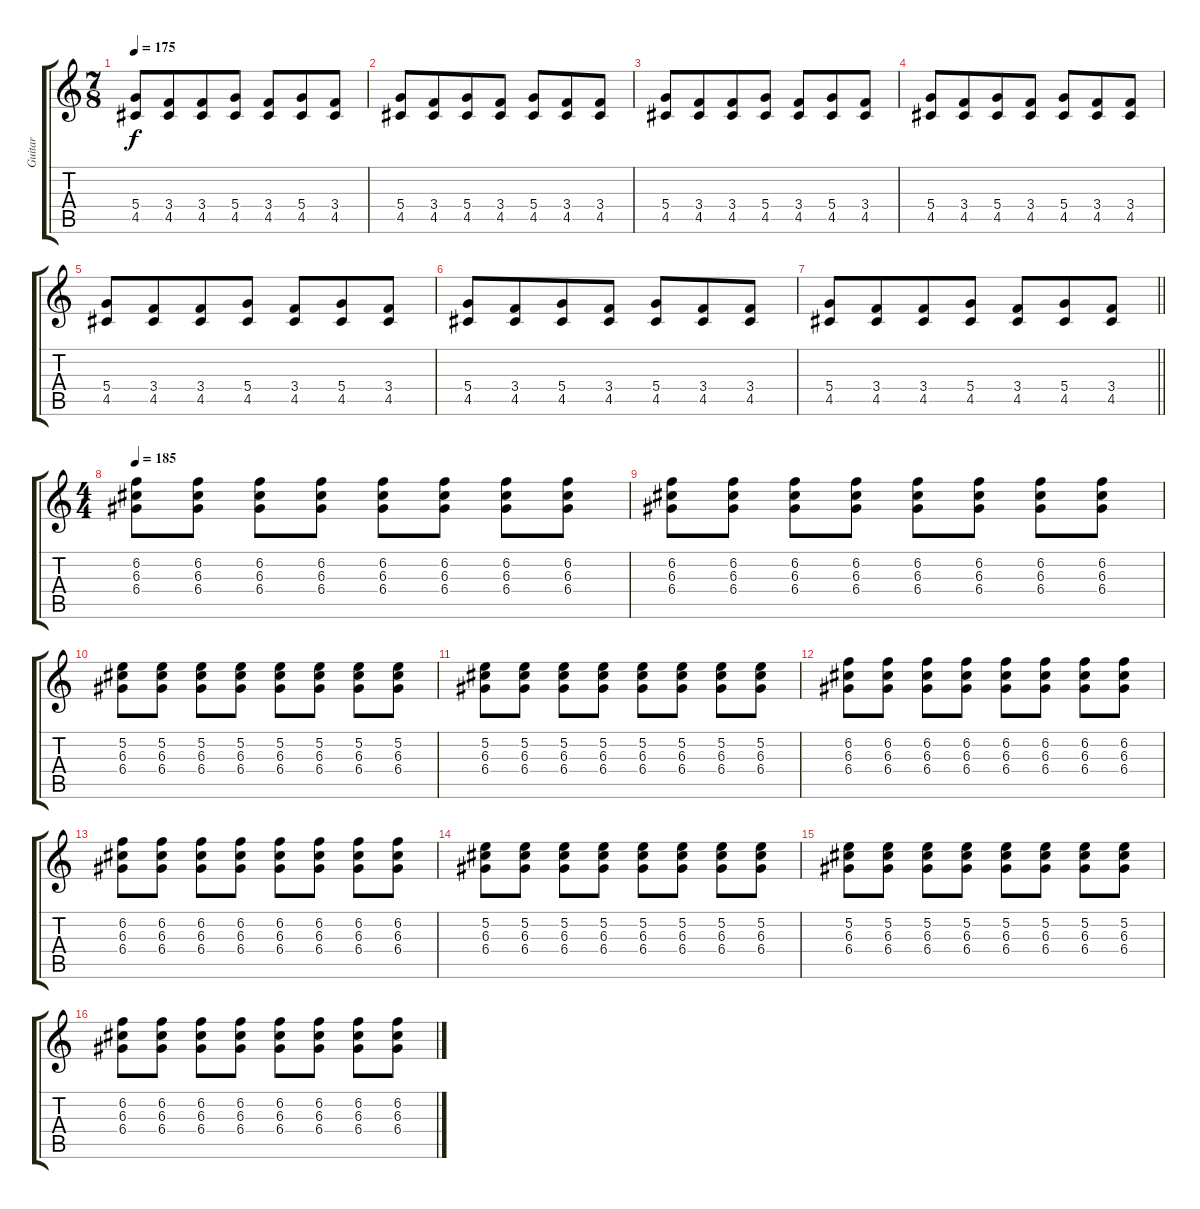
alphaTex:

\track ("Guitar" "Guitar") {instrument overdrivenguitar}
\staff {score tabs}
\tuning (E4 B3 G3 D3 A2 E2) {hide}
\ts (7 8)
\tempo 175
\clef g2
\ks c
(5.4 4.5).8{dy f} (3.4 4.5).8 (3.4 4.5).8 (5.4 4.5).8 (3.4 4.5).8 (5.4 4.5).8 (3.4 4.5).8 |
(5.4 4.5).8 (3.4 4.5).8 (5.4 4.5).8 (3.4 4.5).8 (5.4 4.5).8 (3.4 4.5).8 (3.4 4.5).8 |
(5.4 4.5).8 (3.4 4.5).8 (3.4 4.5).8 (5.4 4.5).8 (3.4 4.5).8 (5.4 4.5).8 (3.4 4.5).8 |
(5.4 4.5).8 (3.4 4.5).8 (5.4 4.5).8 (3.4 4.5).8 (5.4 4.5).8 (3.4 4.5).8 (3.4 4.5).8 |
(5.4 4.5).8 (3.4 4.5).8 (3.4 4.5).8 (5.4 4.5).8 (3.4 4.5).8 (5.4 4.5).8 (3.4 4.5).8 |
(5.4 4.5).8 (3.4 4.5).8 (5.4 4.5).8 (3.4 4.5).8 (5.4 4.5).8 (3.4 4.5).8 (3.4 4.5).8 |
\barLineRight lightlight
(5.4 4.5).8 (3.4 4.5).8 (3.4 4.5).8 (5.4 4.5).8 (3.4 4.5).8 (5.4 4.5).8 (3.4 4.5).8 |
\ts (4 4)
\tempo 185
(6.2 6.3 6.4).8 (6.2 6.3 6.4).8 (6.2 6.3 6.4).8 (6.2 6.3 6.4).8 (6.2 6.3 6.4).8 (6.2 6.3 6.4).8 (6.2 6.3 6.4).8 (6.2 6.3 6.4).8 |
(6.2 6.3 6.4).8 (6.2 6.3 6.4).8 (6.2 6.3 6.4).8 (6.2 6.3 6.4).8 (6.2 6.3 6.4).8 (6.2 6.3 6.4).8 (6.2 6.3 6.4).8 (6.2 6.3 6.4).8 |
(5.2 6.3 6.4).8 (5.2 6.3 6.4).8 (5.2 6.3 6.4).8 (5.2 6.3 6.4).8 (5.2 6.3 6.4).8 (5.2 6.3 6.4).8 (5.2 6.3 6.4).8 (5.2 6.3 6.4).8 |
(5.2 6.3 6.4).8 (5.2 6.3 6.4).8 (5.2 6.3 6.4).8 (5.2 6.3 6.4).8 (5.2 6.3 6.4).8 (5.2 6.3 6.4).8 (5.2 6.3 6.4).8 (5.2 6.3 6.4).8 |
(6.2 6.3 6.4).8 (6.2 6.3 6.4).8 (6.2 6.3 6.4).8 (6.2 6.3 6.4).8 (6.2 6.3 6.4).8 (6.2 6.3 6.4).8 (6.2 6.3 6.4).8 (6.2 6.3 6.4).8 |
(6.2 6.3 6.4).8 (6.2 6.3 6.4).8 (6.2 6.3 6.4).8 (6.2 6.3 6.4).8 (6.2 6.3 6.4).8 (6.2 6.3 6.4).8 (6.2 6.3 6.4).8 (6.2 6.3 6.4).8 |
(5.2 6.3 6.4).8 (5.2 6.3 6.4).8 (5.2 6.3 6.4).8 (5.2 6.3 6.4).8 (5.2 6.3 6.4).8 (5.2 6.3 6.4).8 (5.2 6.3 6.4).8 (5.2 6.3 6.4).8 |
(5.2 6.3 6.4).8 (5.2 6.3 6.4).8 (5.2 6.3 6.4).8 (5.2 6.3 6.4).8 (5.2 6.3 6.4).8 (5.2 6.3 6.4).8 (5.2 6.3 6.4).8 (5.2 6.3 6.4).8 |
(6.2 6.3 6.4).8 (6.2 6.3 6.4).8 (6.2 6.3 6.4).8 (6.2 6.3 6.4).8 (6.2 6.3 6.4).8 (6.2 6.3 6.4).8 (6.2 6.3 6.4).8 (6.2 6.3 6.4).8
